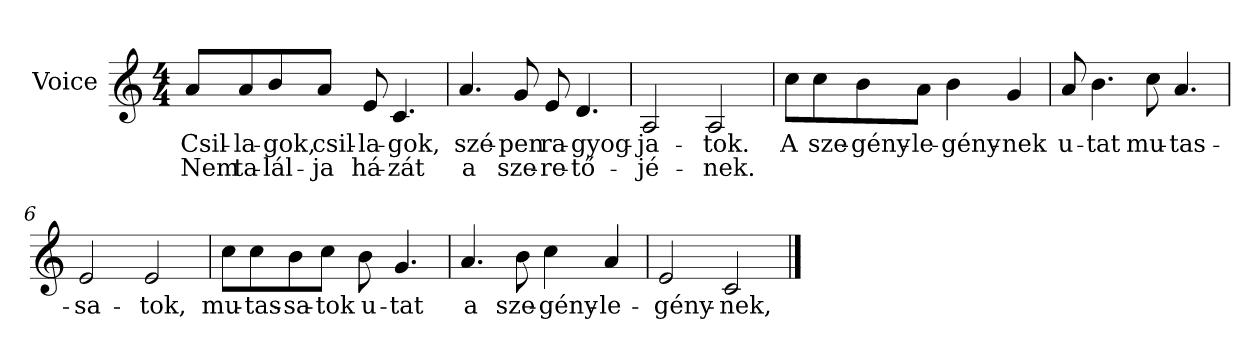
**kern	**text	**text
*part1	*part1	*part1
*staff1	*staff1	*staff1
*I"Voice	*	*
*clefG2	*	*
*k[]	*	*
*C:	*	*
*M4/4	*	*
=1	=1	=1
8a/L	Csil-	Nem
8a/	-la-	ta-
8b\	-gok,	-lál-
8a/J	csil-	-ja
8e/	-la-	há-
4.c/	-gok,	-zát
=2	=2	=2
4.a/	szé-	a
8g/	-pen	sze-
8e/	ra-	-re-
4.d/	-gyog-	-tő-
=3	=3	=3
2A/	-ja-	-jé-
2A/	-tok.	-nek.
=4	=4	=4
8cc\L	A	.
8cc\	sze-	.
8b\	-gény-	.
8a/J	-le-	.
4b\	-gény-	.
4g/	-nek	.
=5	=5	=5
8a/	u-	.
4.b\	-tat	.
8cc\	mu-	.
4.a/	-tas-	.
=6	=6	=6
2e/	-sa-	.
2e/	-tok,	.
=7	=7	=7
8cc\L	mu-	.
8cc\	-tas-	.
8b\	-sa-	.
8cc\J	-tok	.
8b\	u-	.
4.g/	-tat	.
=8	=8	=8
4.a/	a	.
8b\	sze-	.
4cc\	-gény-	.
4a/	-le-	.
=9	=9	=9
2e/	-gény-	.
2c/	-nek,	.
==	==	==
*-	*-	*-
